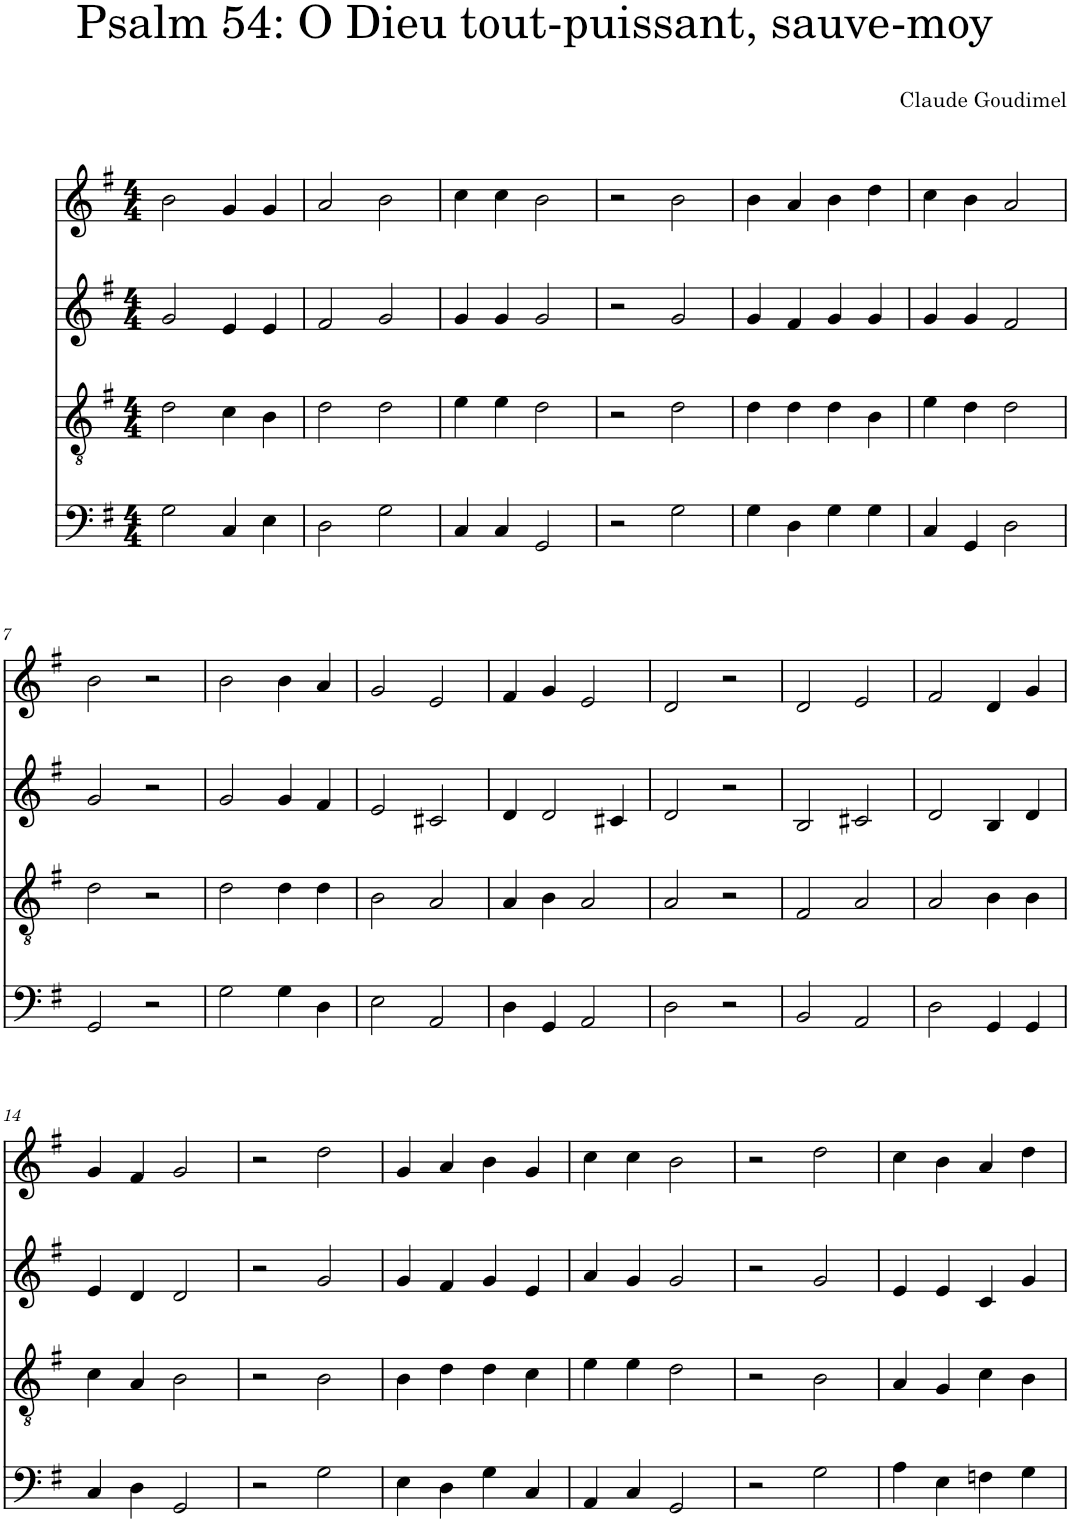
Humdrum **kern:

**kern	**kern	**kern	**kern
*part4	*part3	*part2	*part1
*staff4	*staff3	*staff2	*staff1
*I"Piano	*I"Piano	*I"Piano	*I"Piano
*I'Pno	*I'Pno	*I'Pno	*I'Pno
*clefF4	*clefGv2	*clefG2	*clefG2
*k[f#]	*k[f#]	*k[f#]	*k[f#]
*M4/4	*M4/4	*M4/4	*M4/4
=1	=1	=1	=1
2G\	2d\	2g/	2b\
4C/	4c\	4e/	4g/
4E\	4B\	4e/	4g/
=2	=2	=2	=2
2D\	2d\	2f#/	2a/
2G\	2d\	2g/	2b\
=3	=3	=3	=3
4C/	4e\	4g/	4cc\
4C/	4e\	4g/	4cc\
2GG/	2d\	2g/	2b\
=4	=4	=4	=4
2r	2r	2r	2r
2G\	2d\	2g/	2b\
=5	=5	=5	=5
4G\	4d\	4g/	4b\
4D\	4d\	4f#/	4a/
4G\	4d\	4g/	4b\
4G\	4B\	4g/	4dd\
=6	=6	=6	=6
4C/	4e\	4g/	4cc\
4GG/	4d\	4g/	4b\
2D\	2d\	2f#/	2a/
!!LO:LB:g=z
=7	=7	=7	=7
2GG/	2d\	2g/	2b\
2r	2r	2r	2r
=8	=8	=8	=8
2G\	2d\	2g/	2b\
4G\	4d\	4g/	4b\
4D\	4d\	4f#/	4a/
=9	=9	=9	=9
2E\	2B\	2e/	2g/
2AA/	2A/	2c#X/	2e/
=10	=10	=10	=10
4D\	4A/	4d/	4f#/
4GG/	4B\	2d/	4g/
2AA/	2A/	.	2e/
.	.	4c#X/	.
=11	=11	=11	=11
2D\	2A/	2d/	2d/
2r	2r	2r	2r
=12	=12	=12	=12
2BB/	2F#/	2B/	2d/
2AA/	2A/	2c#X/	2e/
=13	=13	=13	=13
2D\	2A/	2d/	2f#/
4GG/	4B\	4B/	4d/
4GG/	4B\	4d/	4g/
!!LO:LB:g=z
=14	=14	=14	=14
4C/	4c\	4e/	4g/
4D\	4A/	4d/	4f#/
2GG/	2B\	2d/	2g/
=15	=15	=15	=15
2r	2r	2r	2r
2G\	2B\	2g/	2dd\
=16	=16	=16	=16
4E\	4B\	4g/	4g/
4D\	4d\	4f#/	4a/
4G\	4d\	4g/	4b\
4C/	4c\	4e/	4g/
=17	=17	=17	=17
4AA/	4e\	4a/	4cc\
4C/	4e\	4g/	4cc\
2GG/	2d\	2g/	2b\
=18	=18	=18	=18
2r	2r	2r	2r
2G\	2B\	2g/	2dd\
=19	=19	=19	=19
4A\	4A/	4e/	4cc\
4E\	4G/	4e/	4b\
4Fn\	4c\	4c/	4a/
4G\	4B\	4g/	4dd\
=	=	=	=
*-	*-	*-	*-
